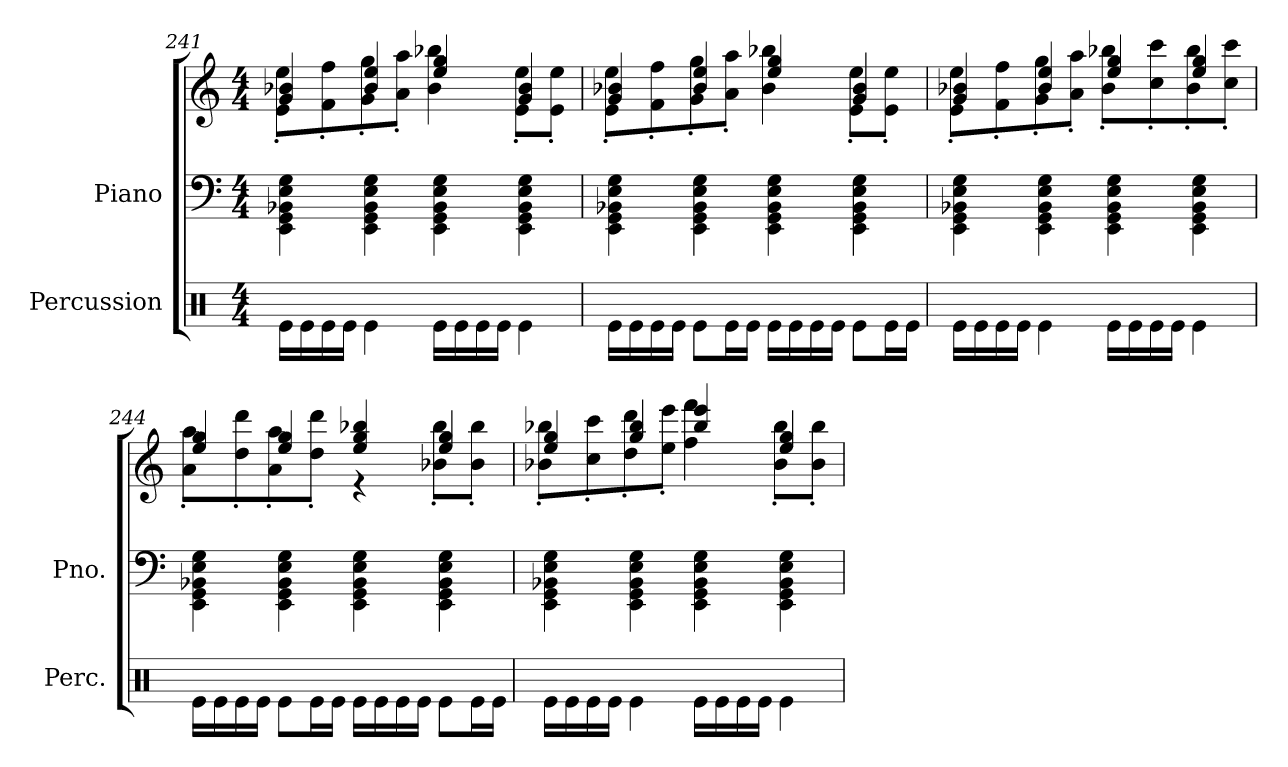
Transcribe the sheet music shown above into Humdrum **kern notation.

**kern	**kern	**kern
*part2	*part1	*part1
*staff3	*staff2	*staff1
*I"Percussion	*I"Piano	*
*I'Perc.	*I'Pno.	*
*clefX	*clefF4	*clefG2
*k[]	*k[]	*k[]
*	*C:	*C:
*M4/4	*M4/4	*M4/4
=241	=241	=241
*	*	*^
16Re\LL	4EE\ 4GG\ 4BB-X\ 4E\ 4G\	4g/ 4b-X/	8e\' 8ee\'L
16Re\	.	.	.
16Re\	.	.	8f\' 8ff\'
16Re\JJ	.	.	.
4Re\	4EE\ 4GG\ 4BB-\ 4E\ 4G\	4b-/ 4ee/	8g\' 8gg\'
.	.	.	8a\' 8aa\'J
16Re\LL	4EE\ 4GG\ 4BB-\ 4E\ 4G\	4ee/ 4gg/	4b-\ 4bb-X\
16Re\	.	.	.
16Re\	.	.	.
16Re\JJ	.	.	.
4Re\	4EE\ 4GG\ 4BB-\ 4E\ 4G\	4g/ 4b-/	8e\' 8ee\'L
.	.	.	8e\' 8ee\'J
=242	=242	=242	=242
16Re\LL	4EE\ 4GG\ 4BB-X\ 4E\ 4G\	4g/ 4b-X/	8e\' 8ee\'L
16Re\	.	.	.
16Re\	.	.	8f\' 8ff\'
16Re\JJ	.	.	.
8Re\L	4EE\ 4GG\ 4BB-\ 4E\ 4G\	4b-/ 4ee/	8g\' 8gg\'
16Re\L	.	.	8a\' 8aa\'J
16Re\JJ	.	.	.
16Re\LL	4EE\ 4GG\ 4BB-\ 4E\ 4G\	4ee/ 4gg/	4b-\ 4bb-X\
16Re\	.	.	.
16Re\	.	.	.
16Re\JJ	.	.	.
8Re\L	4EE\ 4GG\ 4BB-\ 4E\ 4G\	4g/ 4b-/	8e\' 8ee\'L
16Re\L	.	.	8e\' 8ee\'J
16Re\JJ	.	.	.
=243	=243	=243	=243
16Re\LL	4EE\ 4GG\ 4BB-X\ 4E\ 4G\	4g/ 4b-X/	8e\' 8ee\'L
16Re\	.	.	.
16Re\	.	.	8f\' 8ff\'
16Re\JJ	.	.	.
4Re\	4EE\ 4GG\ 4BB-\ 4E\ 4G\	4b-/ 4ee/	8g\' 8gg\'
.	.	.	8a\' 8aa\'J
16Re\LL	4EE\ 4GG\ 4BB-\ 4E\ 4G\	4ee/ 4gg/	8b-\' 8bb-X\'L
16Re\	.	.	.
16Re\	.	.	8cc\' 8ccc\'
16Re\JJ	.	.	.
4Re\	4EE\ 4GG\ 4BB-\ 4E\ 4G\	4ee/ 4gg/	8b-\' 8bb-\'
.	.	.	8cc\' 8ccc\'J
=244	=244	=244	=244
16Re\LL	4EE\ 4GG\ 4BB-X\ 4E\ 4G\	4ee/ 4gg/	8a\' 8aa\'L
16Re\	.	.	.
16Re\	.	.	8dd\' 8ddd\'
16Re\JJ	.	.	.
8Re\L	4EE\ 4GG\ 4BB-\ 4E\ 4G\	4ee/ 4gg/	8a\' 8aa\'
16Re\L	.	.	8dd\' 8ddd\'J
16Re\JJ	.	.	.
16Re\LL	4EE\ 4GG\ 4BB-\ 4E\ 4G\	4ee/ 4gg/ 4bb-X/	4r
16Re\	.	.	.
16Re\	.	.	.
16Re\JJ	.	.	.
8Re\L	4EE\ 4GG\ 4BB-\ 4E\ 4G\	4ee/ 4gg/	8b-X\' 8bb-\'L
16Re\L	.	.	8b-\' 8bb-\'J
16Re\JJ	.	.	.
!!LO:LB:g=z	!!
=245	=245	=245	=245
16Re\LL	4EE\ 4GG\ 4BB-X\ 4E\ 4G\	4ee/ 4gg/	8b-X\' 8bb-X\'L
16Re\	.	.	.
16Re\	.	.	8cc\' 8ccc\'
16Re\JJ	.	.	.
4Re\	4EE\ 4GG\ 4BB-\ 4E\ 4G\	4gg/ 4bb-/	8dd\' 8ddd\'
.	.	.	8ee\' 8eee\'J
16Re\LL	4EE\ 4GG\ 4BB-\ 4E\ 4G\	4bb-/ 4eee/	4ff\ 4fff\
16Re\	.	.	.
16Re\	.	.	.
16Re\JJ	.	.	.
4Re\	4EE\ 4GG\ 4BB-\ 4E\ 4G\	4ee/ 4gg/	8b-\' 8bb-\'L
.	.	.	8b-\' 8bb-\'J
*	*	*v	*v
=	=	=
*-	*-	*-
